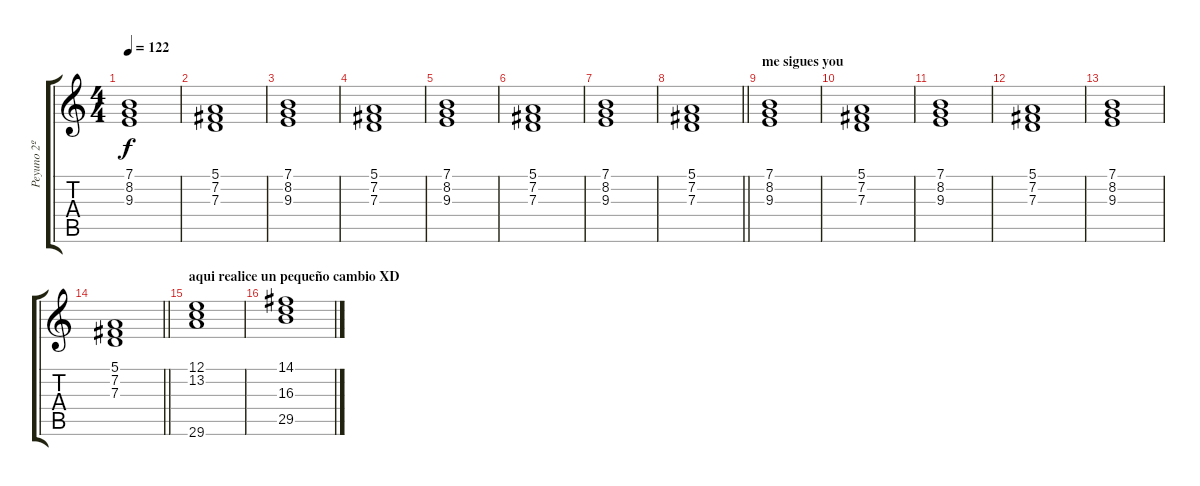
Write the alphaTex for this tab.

\track ("Peyuno 2º" "Peyuno 2º") {instrument choiraahs}
\staff {score tabs}
\tuning (E4 B3 G3 D3 A2 E2) {hide}
\ts (4 4)
\tempo 122
\clef g2
\ks c
(7.1 8.2 9.3).1{dy f} |
(5.1 7.2 7.3).1 |
(7.1 8.2 9.3).1 |
(5.1 7.2 7.3).1 |
(7.1 8.2 9.3).1 |
(5.1 7.2 7.3).1 |
(7.1 8.2 9.3).1 |
\barLineRight lightlight
(5.1 7.2 7.3).1 |
\section ("" "me sigues you")
(7.1 8.2 9.3).1 |
(5.1 7.2 7.3).1 |
(7.1 8.2 9.3).1 |
(5.1 7.2 7.3).1 |
(7.1 8.2 9.3).1 |
\barLineRight lightlight
(5.1 7.2 7.3).1 |
\section ("" "aqui realice un pequeño cambio XD")
(12.1 13.2 29.6).1 |
(14.1 16.3 29.5).1
